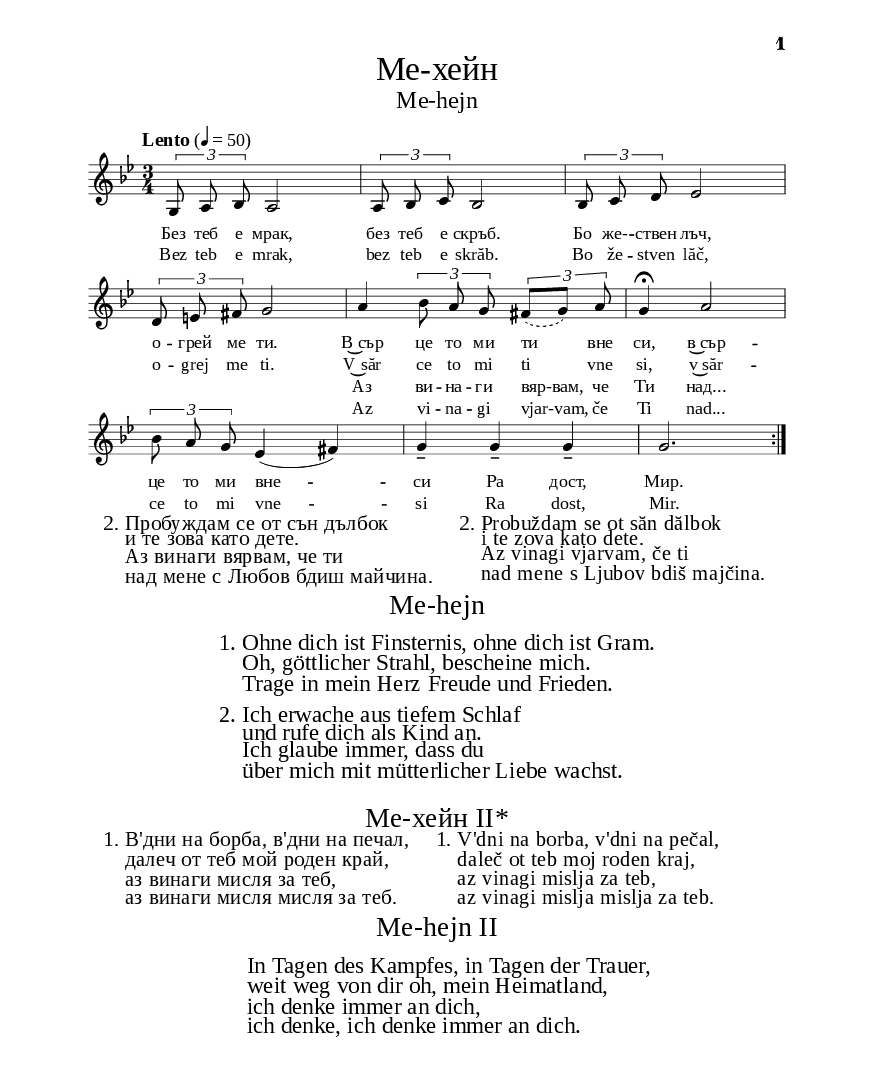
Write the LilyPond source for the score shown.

\version "2.24.2"

% include paper part and global functions
\include "include/globals.ily"

\bookpart {
  \label #'ref175_2
  \tocItem \markup "Ме-хейн – Me-hejn "
  \include "include/bookpart-paper.ily"
  \score {
    \include "include/score-layout.ily"

    \new Voice \absolute {
      \clef treble
      \key g \minor
      \time 3/4
      \tempoFunc "Lento" 4 "50"
      \autoBeamOff


      \times 2/3  {
        g8  a8 bes8
      }
      a2 | % 2

      \times 2/3  {
        a8  bes8 c'8
      }
      bes2 | % 3

      \times 2/3  {
        bes8  c'8 d'8
      }
      es'2 \break | % 4

      \times 2/3  {
        d'8  e'8 fis'8
      }
      g'2 | % 5
      a'4
      \times 2/3  {
        bes'8  a'8 g'8
      }

      \times 2/3  {
        \slurDashed fis'8 ( [g'8])  a'8
      }
      | % 6
      g'4 ^\fermata a'2 \break | % 7

      \times 2/3  {
        bes'8  a'8 g'8
      }
      \slurSolid
      es'4

      ( fis'4 )| % 8
      g'4 -- g'4 -- g'4 -- | % 9
      g'2. \bar ":|."
    }

    \addlyrics {
      Без теб е мрак, без теб е скръб. Бо "же-" -- ствен лъч,
      о -- грей ме ти. В~сър це то ми ти вне си, в~сър -- це то ми вне -- си Ра дост, Мир.
    }

    \addlyrics {
      Bez teb e mrak, bez teb e skrăb. Bo že -- stven lăč,
      o -- grej me ti. V~săr ce to mi ti vne si, v~săr -- ce to mi vne -- si Ra dost, Mir.
    }

    \addlyrics {
      " " " " " " " " " " " " " " " "

      " " " " " " " " " " " " " " " "

      Аз ви -- на -- ги вяр-вам, че Ти над...}

          \addlyrics {
      " " " " " " " " " " " " " " " "

      " " " " " " " " " " " " " " " "

      Az vi -- na -- gi vjar-vam, če Ti nad...}




      \header {
        title = \titleFunc "Ме-хейн" "Me-hejn"
      }

      \midi{}

    } % score

    \markup  \fontsize #bgCoupletFontSize {
      \hspace #2
      \override #'(baseline-skip . 1.8)
      \column {
        \line { 2. Пробуждам се от сън дълбок }
        \line {   "   " и те зова като дете.}
        \line {   "   " Аз винаги вярвам, че ти}
        \line {   "   " над мене с Любов бдиш майчина.}
      }

      \hspace #3
      \override #'(baseline-skip . 1.8)
      \column {

        \line { 2. Probuždam se ot săn dălbok }
        \line {   "   " i te zova kato dete.}
        \line {   "   " Az vinagi vjarvam, če ti}
        \line {   "   " nad mene s Ljubov bdiš majčina.}
      } %column
    } % markup



    \markup \empty-one

    % include foreign translation(s) of the song
    \version "2.24.4"

\markup \fill-line { \fontsize #deTitleFontSize "Me-hejn" }
\markup \null
\markup \null
\markup  \abs-fontsize #11 {
  \fill-line {
  \override #`(baseline-skip . ,deCoupletBaselineSkip)

  \column {
    \line { 1.  Ohne dich ist Finsternis, ohne dich ist Gram.}
    \line { "   " Oh, göttlicher Strahl, bescheine mich.}
    \line { "   " Trage in mein Herz Freude und Frieden.}
    \vspace #0.5
    \line {2. Ich erwache aus tiefem Schlaf }
    \line { "   " und rufe dich als Kind an.}
    \line { "   " Ich glaube immer, dass du}
    \line { "   " über mich mit mütterlicher Liebe wachst.}
  }
  }
}

    \markup \empty-two

    \markup \fill-line { \fontsize #deTitleFontSize "Ме-хейн II*" }

    \markup  \fontsize #bgCoupletFontSize {
      \hspace #2
      \override #'(baseline-skip . 1.8)
      \column {
        \line { 1. В'дни на борба, в'дни на печал, }
        \line {   "   "  далеч от теб мой роден край,}
        \line {   "   " аз винаги мисля за теб,}
        \line {   "   " аз винаги мисля  мисля за теб.}
      }

      \hspace #3
      \override #'(baseline-skip . 1.8)
      \column {
        \line { 1. V'dni na borba, v'dni na pečal, }
        \line {   "   "  daleč ot teb moj roden kraj,}
        \line {   "   "  az vinagi mislja za teb,}
        \line {   "   " az vinagi mislja  mislja za teb.}
      } %column
    } % markup
    \markup \empty-one
    \version "2.24.4"

\markup \fill-line { \fontsize #deTitleFontSize "Me-hejn II" }
\markup \null
\markup \null
\markup  \abs-fontsize #11 {
 \fill-line {
  \override #`(baseline-skip . ,deCoupletBaselineSkip)

  \column {

 \line { "   " In Tagen des Kampfes, in Tagen der Trauer, }
 \line { "   " weit weg von dir oh, mein Heimatland,}
 \line { "   " ich denke immer an dich, }
 \line { "   " ich denke, ich denke immer an dich. }

  }
 }
}


  } % bookpart

  % Più mosso
  %
